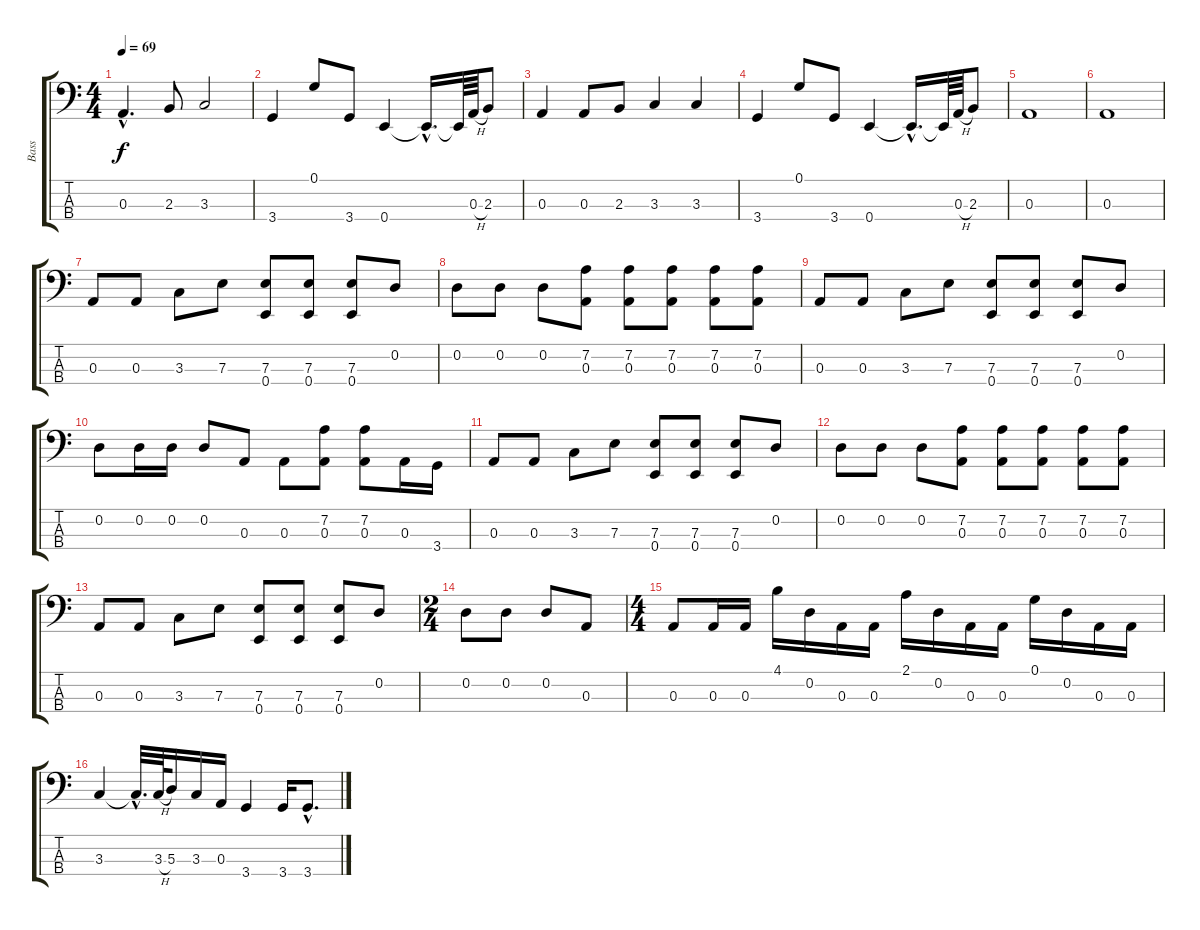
\track ("Bass" "Bass") {instrument electricbasspick}
\staff {score tabs}
\tuning (G2 D2 A1 E1) {hide}
\ts (4 4)
\tempo 69
\clef f4
\ks c
0.3{hac}.4{d dy f} 2.3.8 3.3.2 |
3.4.4 0.1.8 3.4.8 0.4.4 0.4{hac t}.16{d} 0.4{t}.64 0.3{h}.64 2.3.8 |
0.3.4 0.3.8 2.3.8 3.3.4 3.3.4 |
3.4.4 0.1.8 3.4.8 0.4.4 0.4{hac t}.16{d} 0.4{t}.64 0.3{h}.64 2.3.8 |
0.3.1 |
0.3.1 |
0.3.8 0.3.8 3.3.8 7.3.8 (7.3 0.4).8 (7.3 0.4).8 (7.3 0.4).8 0.2.8 |
0.2.8 0.2.8 0.2.8 (7.2 0.3).8 (7.2 0.3).8 (7.2 0.3).8 (7.2 0.3).8 (7.2 0.3).8 |
0.3.8 0.3.8 3.3.8 7.3.8 (7.3 0.4).8 (7.3 0.4).8 (7.3 0.4).8 0.2.8 |
0.2.8 0.2.16 0.2.16 0.2.8 0.3.8 0.3.8 (7.2 0.3).8 (7.2 0.3).8 0.3.16 3.4.16 |
0.3.8 0.3.8 3.3.8 7.3.8 (7.3 0.4).8 (7.3 0.4).8 (7.3 0.4).8 0.2.8 |
0.2.8 0.2.8 0.2.8 (7.2 0.3).8 (7.2 0.3).8 (7.2 0.3).8 (7.2 0.3).8 (7.2 0.3).8 |
0.3.8 0.3.8 3.3.8 7.3.8 (7.3 0.4).8 (7.3 0.4).8 (7.3 0.4).8 0.2.8 |
\ts (2 4)
0.2.8 0.2.8 0.2.8 0.3.8 |
\ts (4 4)
0.3.8 0.3.16 0.3.16 4.1.16 0.2.16 0.3.16 0.3.16 2.1.16 0.2.16 0.3.16 0.3.16 0.1.16 0.2.16 0.3.16 0.3.16 |
3.3.4 3.3{hac t}.32{d} 3.3{h}.64 5.3.16 3.3.16 0.3.16 3.4.4 3.4.16 3.4{hac}.8{d}
